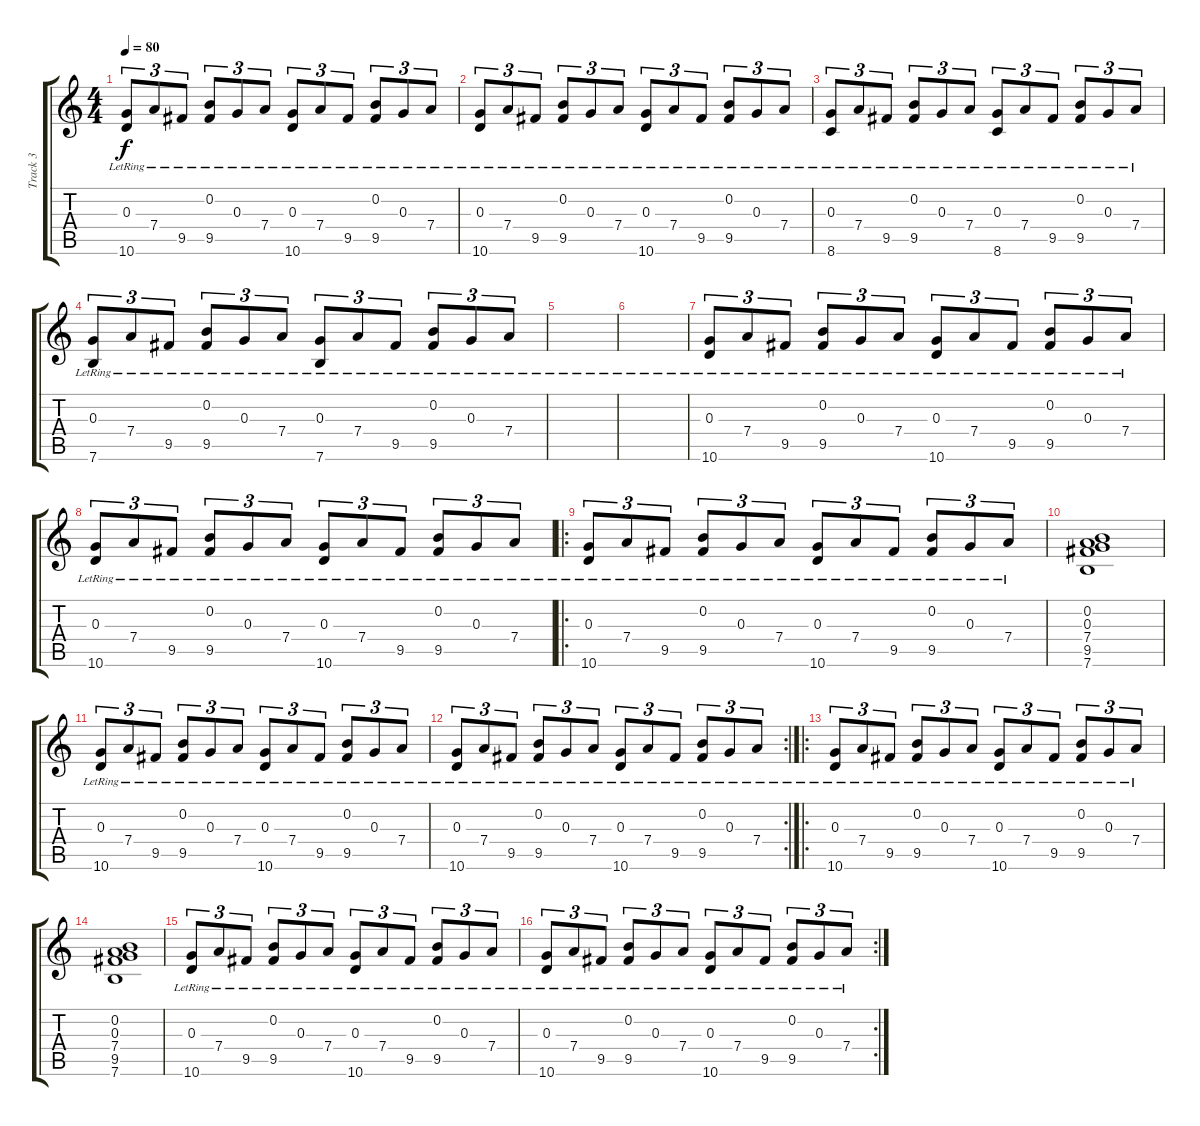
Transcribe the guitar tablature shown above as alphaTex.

\track ("Track 3" "Track 3") {instrument acousticguitarsteel}
\staff {score tabs}
\tuning (E4 B3 G3 D3 A2 E2) {hide}
\ts (4 4)
\tempo 80
\clef g2
\ks c
(0.3{lr} 10.6{lr}).8{tu (3 2) dy f} 7.4{lr}.8{tu (3 2)} 9.5{lr}.8{tu (3 2)} (0.2{lr} 9.5{lr}).8{tu (3 2)} 0.3{lr}.8{tu (3 2)} 7.4{lr}.8{tu (3 2)} (0.3{lr} 10.6{lr}).8{tu (3 2)} 7.4{lr}.8{tu (3 2)} 9.5{lr}.8{tu (3 2)} (0.2{lr} 9.5{lr}).8{tu (3 2)} 0.3{lr}.8{tu (3 2)} 7.4{lr}.8{tu (3 2)} |
(0.3{lr} 10.6{lr}).8{tu (3 2)} 7.4{lr}.8{tu (3 2)} 9.5{lr}.8{tu (3 2)} (0.2{lr} 9.5{lr}).8{tu (3 2)} 0.3{lr}.8{tu (3 2)} 7.4{lr}.8{tu (3 2)} (0.3{lr} 10.6{lr}).8{tu (3 2)} 7.4{lr}.8{tu (3 2)} 9.5{lr}.8{tu (3 2)} (0.2{lr} 9.5{lr}).8{tu (3 2)} 0.3{lr}.8{tu (3 2)} 7.4{lr}.8{tu (3 2)} |
(0.3{lr} 8.6{lr}).8{tu (3 2)} 7.4{lr}.8{tu (3 2)} 9.5{lr}.8{tu (3 2)} (0.2{lr} 9.5{lr}).8{tu (3 2)} 0.3{lr}.8{tu (3 2)} 7.4{lr}.8{tu (3 2)} (0.3{lr} 8.6{lr}).8{tu (3 2)} 7.4{lr}.8{tu (3 2)} 9.5{lr}.8{tu (3 2)} (0.2{lr} 9.5{lr}).8{tu (3 2)} 0.3{lr}.8{tu (3 2)} 7.4{lr}.8{tu (3 2)} |
(0.3{lr} 7.6{lr}).8{tu (3 2)} 7.4{lr}.8{tu (3 2)} 9.5{lr}.8{tu (3 2)} (0.2{lr} 9.5{lr}).8{tu (3 2)} 0.3{lr}.8{tu (3 2)} 7.4{lr}.8{tu (3 2)} (0.3{lr} 7.6{lr}).8{tu (3 2)} 7.4{lr}.8{tu (3 2)} 9.5{lr}.8{tu (3 2)} (0.2{lr} 9.5{lr}).8{tu (3 2)} 0.3{lr}.8{tu (3 2)} 7.4{lr}.8{tu (3 2)} |
|
|
(0.3{lr} 10.6{lr}).8{tu (3 2) volume 13} 7.4{lr}.8{tu (3 2)} 9.5{lr}.8{tu (3 2)} (0.2{lr} 9.5{lr}).8{tu (3 2)} 0.3{lr}.8{tu (3 2)} 7.4{lr}.8{tu (3 2)} (0.3{lr} 10.6{lr}).8{tu (3 2)} 7.4{lr}.8{tu (3 2)} 9.5{lr}.8{tu (3 2)} (0.2{lr} 9.5{lr}).8{tu (3 2)} 0.3{lr}.8{tu (3 2)} 7.4{lr}.8{tu (3 2)} |
(0.3{lr} 10.6{lr}).8{tu (3 2)} 7.4{lr}.8{tu (3 2)} 9.5{lr}.8{tu (3 2)} (0.2{lr} 9.5{lr}).8{tu (3 2)} 0.3{lr}.8{tu (3 2)} 7.4{lr}.8{tu (3 2)} (0.3{lr} 10.6{lr}).8{tu (3 2)} 7.4{lr}.8{tu (3 2)} 9.5{lr}.8{tu (3 2)} (0.2{lr} 9.5{lr}).8{tu (3 2)} 0.3{lr}.8{tu (3 2)} 7.4{lr}.8{tu (3 2)} |
\ro
(0.3{lr} 10.6{lr}).8{tu (3 2)} 7.4{lr}.8{tu (3 2)} 9.5{lr}.8{tu (3 2)} (0.2{lr} 9.5{lr}).8{tu (3 2)} 0.3{lr}.8{tu (3 2)} 7.4{lr}.8{tu (3 2)} (0.3{lr} 10.6{lr}).8{tu (3 2)} 7.4{lr}.8{tu (3 2)} 9.5{lr}.8{tu (3 2)} (0.2{lr} 9.5{lr}).8{tu (3 2)} 0.3{lr}.8{tu (3 2)} 7.4{lr}.8{tu (3 2)} |
(0.2 0.3 7.4 9.5 7.6).1{volume 0} |
(0.3{lr} 10.6{lr}).8{tu (3 2) volume 13} 7.4{lr}.8{tu (3 2)} 9.5{lr}.8{tu (3 2)} (0.2{lr} 9.5{lr}).8{tu (3 2)} 0.3{lr}.8{tu (3 2)} 7.4{lr}.8{tu (3 2)} (0.3{lr} 10.6{lr}).8{tu (3 2)} 7.4{lr}.8{tu (3 2)} 9.5{lr}.8{tu (3 2)} (0.2{lr} 9.5{lr}).8{tu (3 2)} 0.3{lr}.8{tu (3 2)} 7.4{lr}.8{tu (3 2)} |
\rc 2
(0.3{lr} 10.6{lr}).8{tu (3 2)} 7.4{lr}.8{tu (3 2)} 9.5{lr}.8{tu (3 2)} (0.2{lr} 9.5{lr}).8{tu (3 2)} 0.3{lr}.8{tu (3 2)} 7.4{lr}.8{tu (3 2)} (0.3{lr} 10.6{lr}).8{tu (3 2)} 7.4{lr}.8{tu (3 2)} 9.5{lr}.8{tu (3 2)} (0.2{lr} 9.5{lr}).8{tu (3 2)} 0.3{lr}.8{tu (3 2)} 7.4{lr}.8{tu (3 2)} |
\ro
(0.3{lr} 10.6{lr}).8{tu (3 2)} 7.4{lr}.8{tu (3 2)} 9.5{lr}.8{tu (3 2)} (0.2{lr} 9.5{lr}).8{tu (3 2)} 0.3{lr}.8{tu (3 2)} 7.4{lr}.8{tu (3 2)} (0.3{lr} 10.6{lr}).8{tu (3 2)} 7.4{lr}.8{tu (3 2)} 9.5{lr}.8{tu (3 2)} (0.2{lr} 9.5{lr}).8{tu (3 2)} 0.3{lr}.8{tu (3 2)} 7.4{lr}.8{tu (3 2)} |
(0.2 0.3 7.4 9.5 7.6).1{volume 0} |
(0.3{lr} 10.6{lr}).8{tu (3 2) volume 13} 7.4{lr}.8{tu (3 2)} 9.5{lr}.8{tu (3 2)} (0.2{lr} 9.5{lr}).8{tu (3 2)} 0.3{lr}.8{tu (3 2)} 7.4{lr}.8{tu (3 2)} (0.3{lr} 10.6{lr}).8{tu (3 2)} 7.4{lr}.8{tu (3 2)} 9.5{lr}.8{tu (3 2)} (0.2{lr} 9.5{lr}).8{tu (3 2)} 0.3{lr}.8{tu (3 2)} 7.4{lr}.8{tu (3 2)} |
\rc 2
(0.3{lr} 10.6{lr}).8{tu (3 2)} 7.4{lr}.8{tu (3 2)} 9.5{lr}.8{tu (3 2)} (0.2{lr} 9.5{lr}).8{tu (3 2)} 0.3{lr}.8{tu (3 2)} 7.4{lr}.8{tu (3 2)} (0.3{lr} 10.6{lr}).8{tu (3 2)} 7.4{lr}.8{tu (3 2)} 9.5{lr}.8{tu (3 2)} (0.2{lr} 9.5{lr}).8{tu (3 2)} 0.3{lr}.8{tu (3 2)} 7.4{lr}.8{tu (3 2)}
